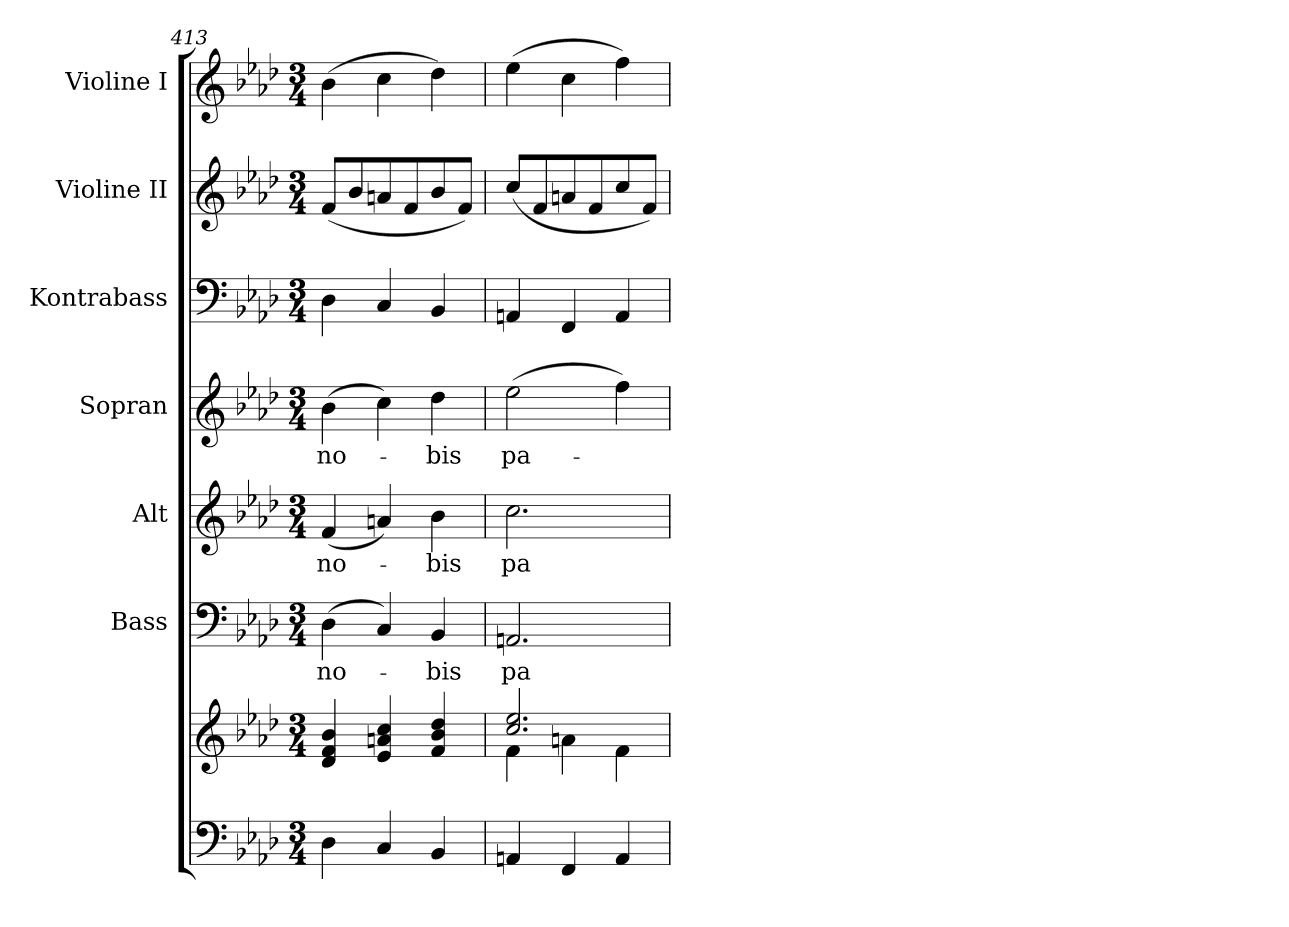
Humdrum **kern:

**kern	**kern	**kern	**text	**kern	**text	**kern	**text	**kern	**kern	**kern
*part7	*part7	*part6	*part6	*part5	*part5	*part4	*part4	*part3	*part2	*part1
*staff8	*staff7	*staff6	*staff6	*staff5	*staff5	*staff4	*staff4	*staff3	*staff2	*staff1
*	*	*I"Bass	*	*I"Alt	*	*I"Sopran	*	*I"Kontrabass	*I"Violine II	*I"Violine I
*	*	*I'B.	*	*I'A.	*	*I'S.	*	*I'Kb.	*I'Vl. II	*I'Vl. I
*clefF4	*clefG2	*clefF4	*	*clefG2	*	*clefG2	*	*clefF4	*clefG2	*clefG2
*	*	*	*	*	*	*	*	*ITrd7c12	*	*
*k[b-e-a-d-]	*k[b-e-a-d-]	*k[b-e-a-d-]	*	*k[b-e-a-d-]	*	*k[b-e-a-d-]	*	*k[b-e-a-d-]	*k[b-e-a-d-]	*k[b-e-a-d-]
*A-:	*A-:	*A-:	*	*A-:	*	*A-:	*	*A-:	*A-:	*A-:
*M3/4	*M3/4	*M3/4	*	*M3/4	*	*M3/4	*	*M3/4	*M3/4	*M3/4
=413	=413	=413	=413	=413	=413	=413	=413	=413	=413	=413
!	!	!	!LO:LY:b	!	!LO:LY:b	!	!LO:LY:b	!	!	!
4D-\	4d-/ 4f/ 4b-/	(>4D-\	no-	(<4f/	no-	(>4b-\	no-	4DD-\	(<8f/L	(>4b-\
.	.	.	.	.	.	.	.	.	8b-/	.
4C/	4e-/ 4an/ 4cc/	4C/)	.	4an/)	.	4cc\)	.	4CC/	8an/	4cc\
.	.	.	.	.	.	.	.	.	8f/	.
!	!	!	!LO:LY:b	!	!LO:LY:b	!	!LO:LY:b	!	!	!
4BB-/	4f/ 4b-/ 4dd-/	4BB-/	-bis	4b-\	-bis	4dd-\	-bis	4BBB-/	8b-/	4dd-\)
.	.	.	.	.	.	.	.	.	8f/J)	.
=414	=414	=414	=414	=414	=414	=414	=414	=414	=414	=414
*	*^	*	*	*	*	*	*	*	*	*
!	!	!	!	!LO:LY:b	!	!LO:LY:b	!	!LO:LY:b	!	!	!
4AAn/	2.cc/ 2.ee-/	4f\	2.AAn/	pa-	2.cc\	pa-	(>2ee-\	pa-	4AAAn/	(<8cc/L	(>4ee-\
.	.	.	.	.	.	.	.	.	.	8f/	.
4FF/	.	4an\	.	.	.	.	.	.	4FFF/	8an/	4cc\
.	.	.	.	.	.	.	.	.	.	8f/	.
4AA/	.	4f\	.	.	.	.	4ff\)	.	4AAA/	8cc/	4ff\)
.	.	.	.	.	.	.	.	.	.	8f/J)	.
*	*v	*v	*	*	*	*	*	*	*	*	*
=	=	=	=	=	=	=	=	=	=	=
*-	*-	*-	*-	*-	*-	*-	*-	*-	*-	*-
